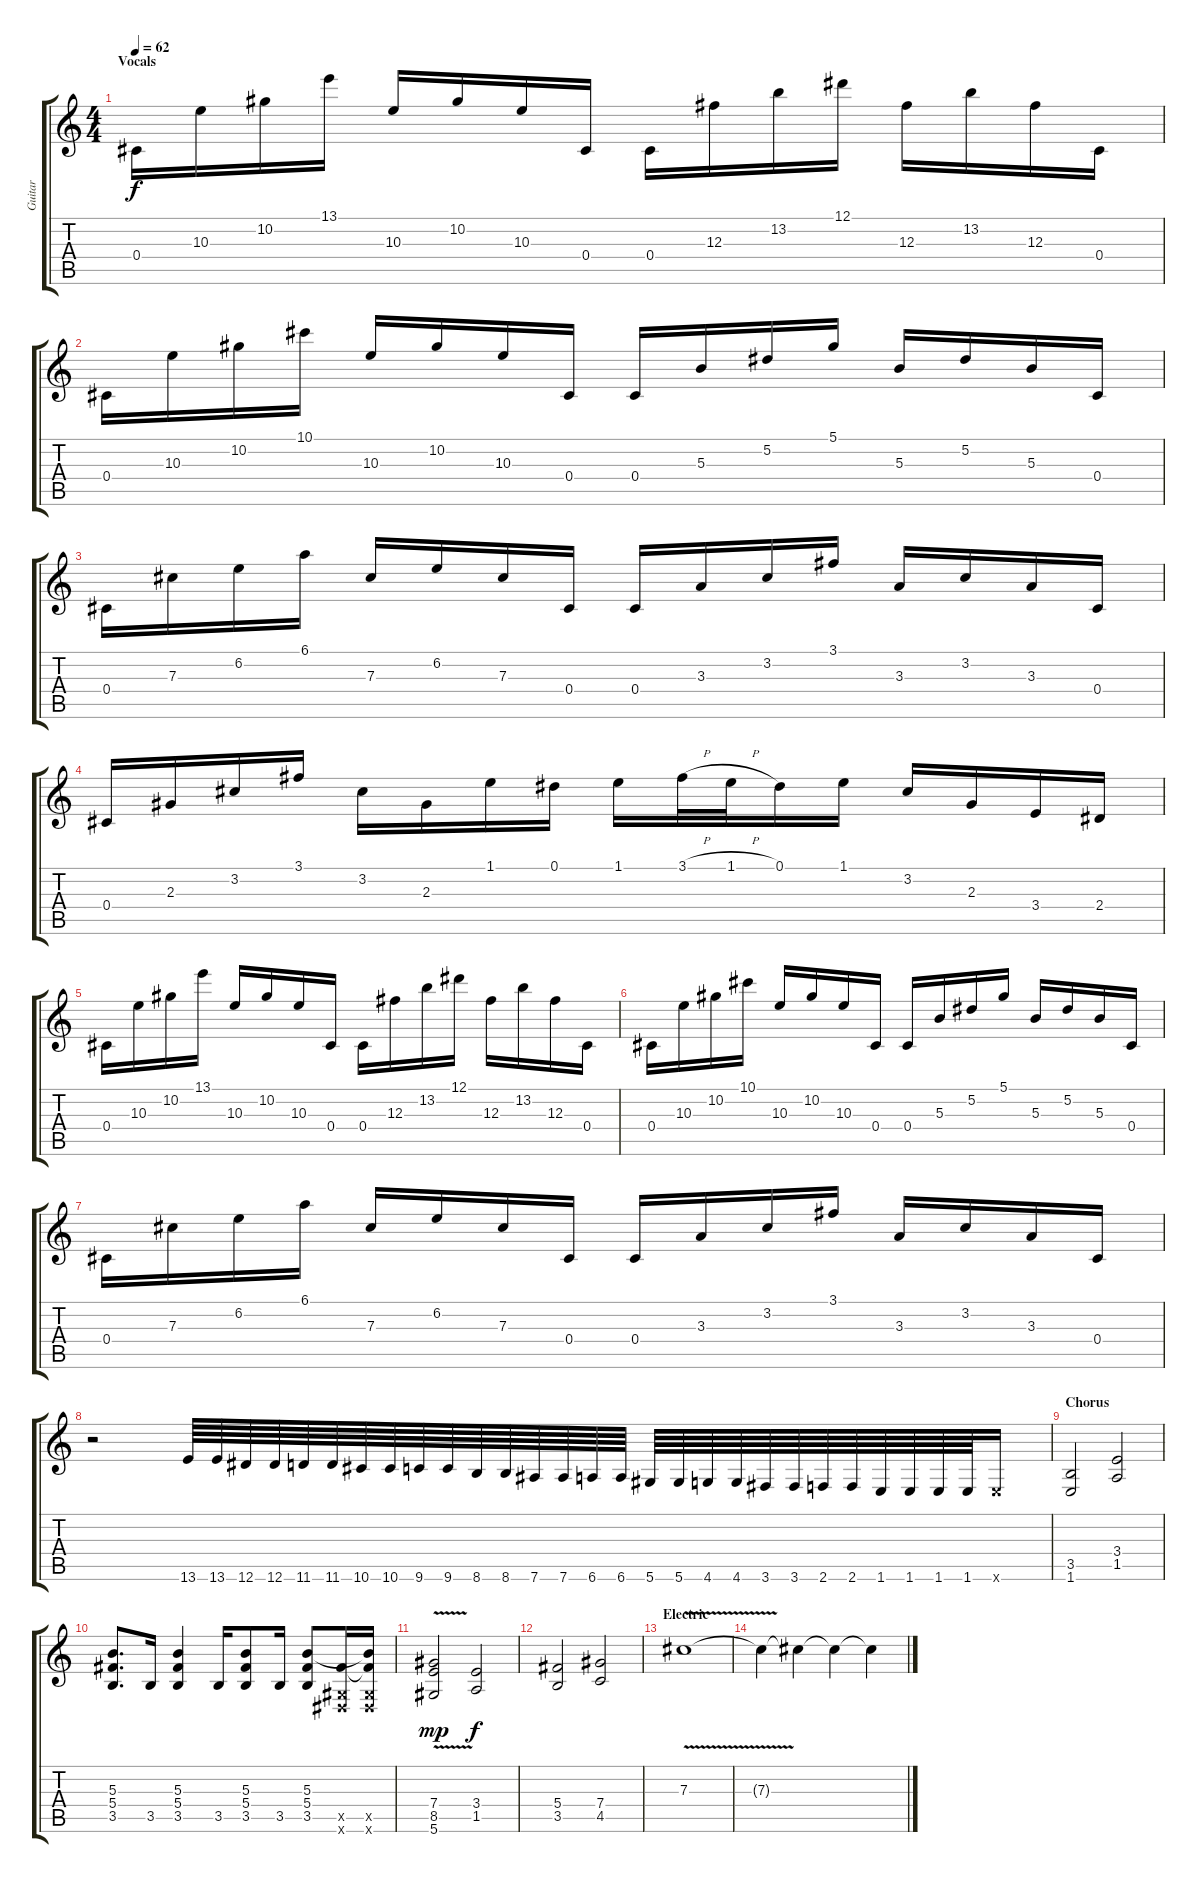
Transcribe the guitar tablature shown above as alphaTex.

\track ("Guitar" "Guitar") {instrument distortionguitar}
\staff {score tabs}
\tuning (Eb4 Bb3 Gb3 Db3 Ab2 Eb2) {hide}
\ts (4 4)
\section ("" "Vocals")
\tempo 62
\clef g2
\ks c
0.4.16{dy f volume 7 balance 2 instrument electricguitarclean} 10.3.16 10.2.16 13.1.16 10.3.16 10.2.16 10.3.16 0.4.16 0.4.16 12.3.16 13.2.16 12.1.16 12.3.16 13.2.16 12.3.16 0.4.16 |
0.4.16{volume 7 balance 2 instrument electricguitarclean} 10.3.16 10.2.16 10.1.16 10.3.16 10.2.16 10.3.16 0.4.16 0.4.16 5.3.16 5.2.16 5.1.16 5.3.16 5.2.16 5.3.16 0.4.16 |
0.4.16{volume 7 balance 2 instrument electricguitarclean} 7.3.16 6.2.16 6.1.16 7.3.16 6.2.16 7.3.16 0.4.16 0.4.16 3.3.16 3.2.16 3.1.16 3.3.16 3.2.16 3.3.16 0.4.16 |
0.4.16{volume 7 balance 2 instrument electricguitarclean} 2.3.16 3.2.16 3.1.16 3.2.16 2.3.16 1.1.16 0.1.16 1.1.16 3.1{h}.32 1.1{h}.32 0.1.16 1.1.16 3.2.16 2.3.16 3.4.16 2.4.16 |
0.4.16{volume 7 balance 2 instrument electricguitarclean} 10.3.16 10.2.16 13.1.16 10.3.16 10.2.16 10.3.16 0.4.16 0.4.16 12.3.16 13.2.16 12.1.16 12.3.16 13.2.16 12.3.16 0.4.16 |
0.4.16{volume 7 balance 2 instrument electricguitarclean} 10.3.16 10.2.16 10.1.16 10.3.16 10.2.16 10.3.16 0.4.16 0.4.16 5.3.16 5.2.16 5.1.16 5.3.16 5.2.16 5.3.16 0.4.16 |
0.4.16{volume 7 balance 2 instrument electricguitarclean} 7.3.16 6.2.16 6.1.16 7.3.16 6.2.16 7.3.16 0.4.16 0.4.16 3.3.16 3.2.16 3.1.16 3.3.16 3.2.16 3.3.16 0.4.16 |
r.2{volume 15 balance 8 instrument distortionguitar} 13.6.64 13.6.64 12.6.64 12.6.64 11.6.64 11.6.64 10.6.64 10.6.64 9.6.64 9.6.64 8.6.64 8.6.64 7.6.64 7.6.64 6.6.64 6.6.64 5.6.64 5.6.64 4.6.64 4.6.64 3.6.64 3.6.64 2.6.64 2.6.64 1.6.64 1.6.64 1.6.64 1.6.64 1.6{x}.16 |
\section ("" "Chorus")
(3.5 1.6).2 (3.4 1.5).2 |
(5.3 5.4 3.5).8{d} 3.5.16 (5.3 5.4 3.5).4 3.5.16 (5.3 5.4 3.5).8 3.5.16 (5.3 5.4 3.5).8 (5.4{t} 0.5{x} 0.6{x}).16 (5.3{t} 5.4{t} 0.5{x} 0.6{x}).16 |
(7.4 8.5 5.6{v}).2{dy mp} (3.4 1.5).2{dy f} |
(5.4 3.5).2 (7.4 4.5).2 |
\section ("" "Electric")
7.3{v}.1{volume 13} |
7.3{t}.4{volume 12} 7.3{t}.4{volume 10} 7.3{t}.4{volume 8} 7.3{t}.4{volume 6}
